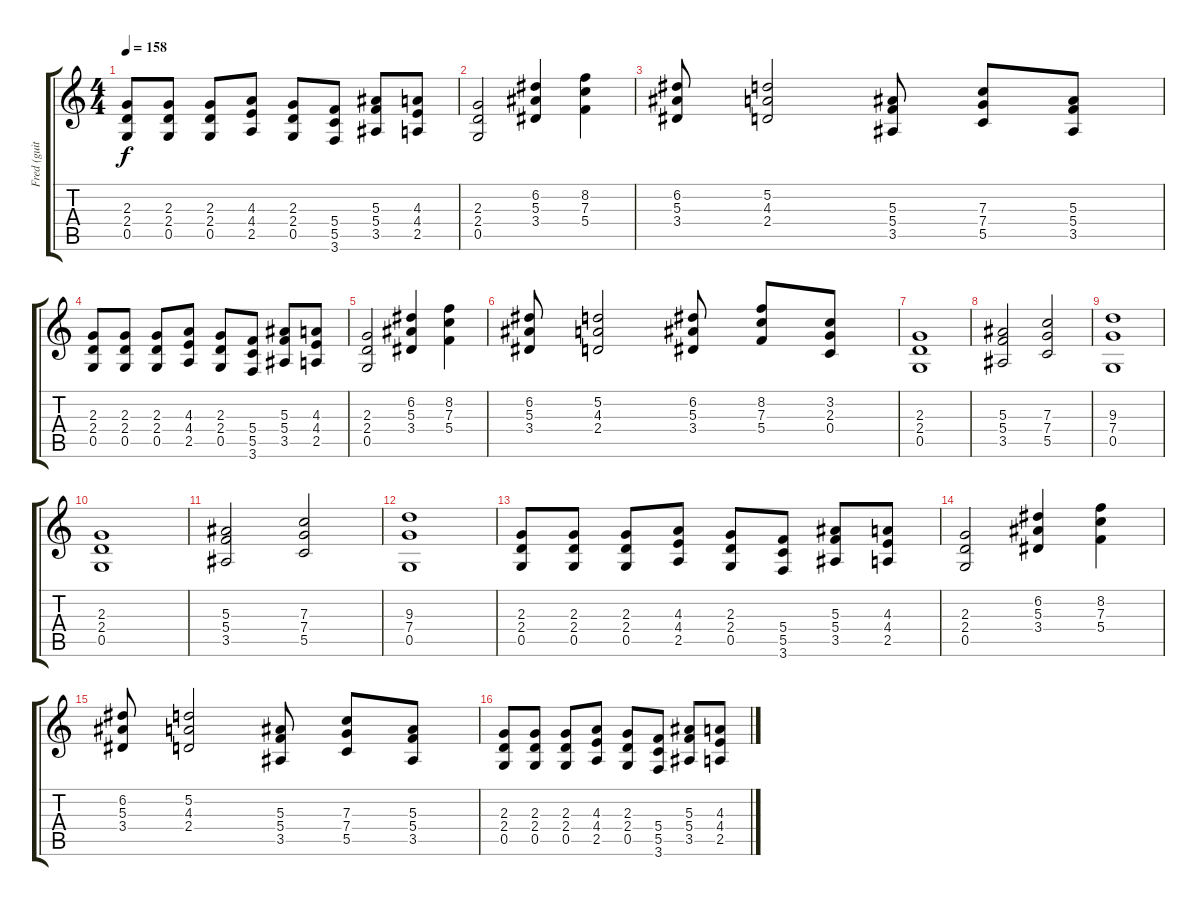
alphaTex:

\track ("Fred (guitar I)" "Fred (guit") {instrument distortionguitar}
\staff {score tabs}
\tuning (D4 A3 F3 C3 G2 D2) {hide}
\ts (4 4)
\tempo 158
\clef g2
\ks c
(2.3 2.4 0.5).8{dy f} (2.3 2.4 0.5).8 (2.3 2.4 0.5).8 (4.3 4.4 2.5).8 (2.3 2.4 0.5).8 (5.4 5.5 3.6).8 (5.3 5.4 3.5).8 (4.3 4.4 2.5).8 |
(2.3 2.4 0.5).2 (6.2 5.3 3.4).4 (8.2 7.3 5.4).4 |
(6.2 5.3 3.4).8 (5.2 4.3 2.4).2 (5.3 5.4 3.5).8 (7.3 7.4 5.5).8 (5.3 5.4 3.5).8 |
(2.3 2.4 0.5).8 (2.3 2.4 0.5).8 (2.3 2.4 0.5).8 (4.3 4.4 2.5).8 (2.3 2.4 0.5).8 (5.4 5.5 3.6).8 (5.3 5.4 3.5).8 (4.3 4.4 2.5).8 |
(2.3 2.4 0.5).2 (6.2 5.3 3.4).4 (8.2 7.3 5.4).4 |
(6.2 5.3 3.4).8 (5.2 4.3 2.4).2 (6.2 5.3 3.4).8 (8.2 7.3 5.4).8 (3.2 2.3 0.4).8 |
(2.3 2.4 0.5).1 |
(5.3 5.4 3.5).2 (7.3 7.4 5.5).2 |
(9.3 7.4 0.5).1 |
(2.3 2.4 0.5).1 |
(5.3 5.4 3.5).2 (7.3 7.4 5.5).2 |
(9.3 7.4 0.5).1 |
(2.3 2.4 0.5).8 (2.3 2.4 0.5).8 (2.3 2.4 0.5).8 (4.3 4.4 2.5).8 (2.3 2.4 0.5).8 (5.4 5.5 3.6).8 (5.3 5.4 3.5).8 (4.3 4.4 2.5).8 |
(2.3 2.4 0.5).2 (6.2 5.3 3.4).4 (8.2 7.3 5.4).4 |
(6.2 5.3 3.4).8 (5.2 4.3 2.4).2 (5.3 5.4 3.5).8 (7.3 7.4 5.5).8 (5.3 5.4 3.5).8 |
(2.3 2.4 0.5).8 (2.3 2.4 0.5).8 (2.3 2.4 0.5).8 (4.3 4.4 2.5).8 (2.3 2.4 0.5).8 (5.4 5.5 3.6).8 (5.3 5.4 3.5).8 (4.3 4.4 2.5).8
